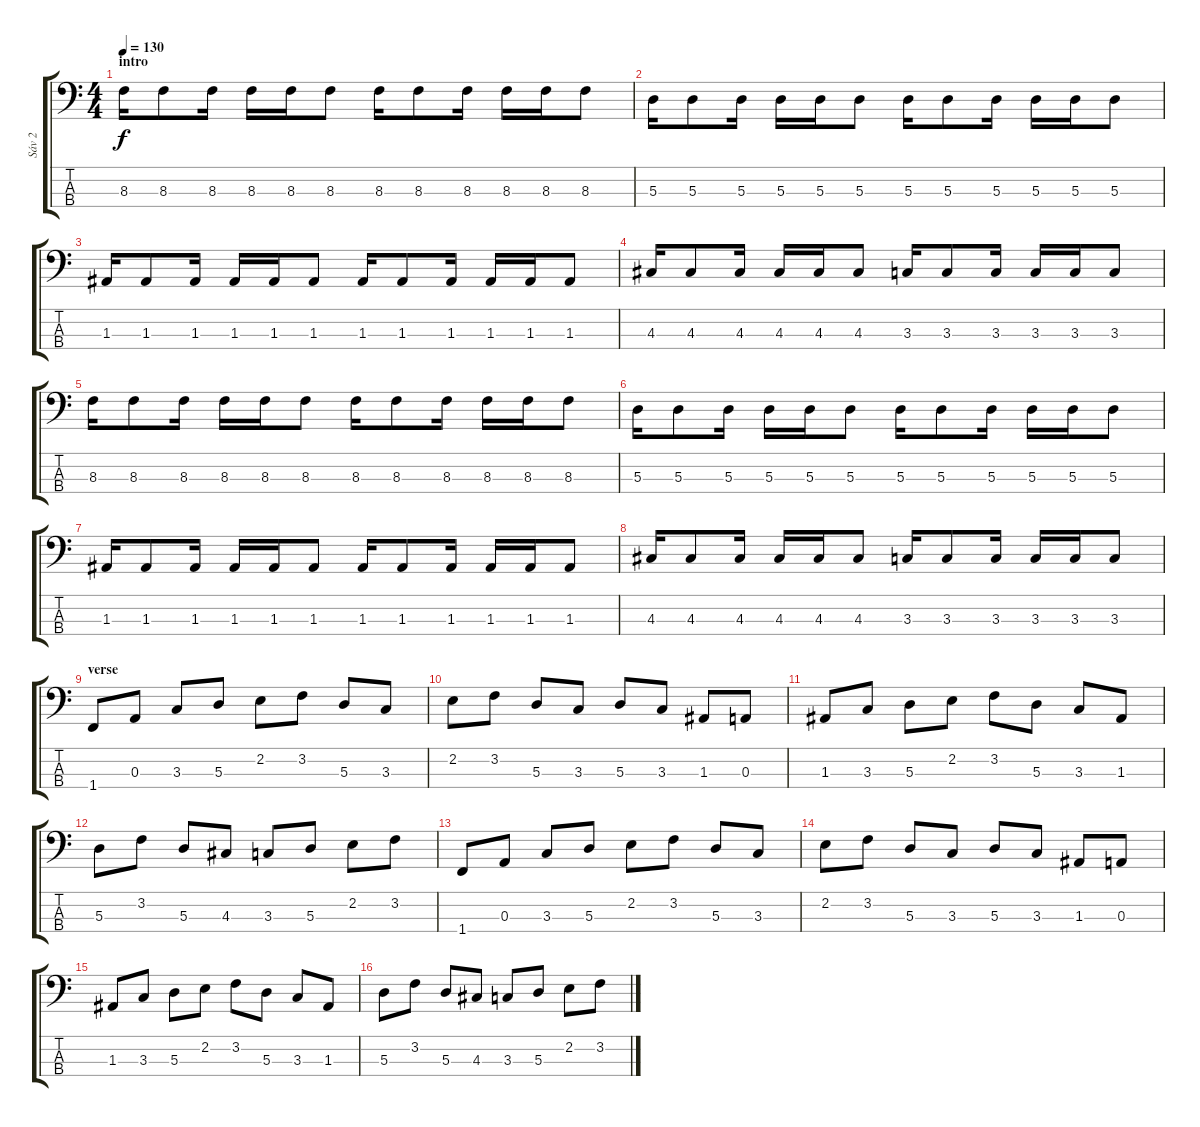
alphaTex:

\track ("Sáv 2" "Sáv 2") {instrument electricbasspick}
\staff {score tabs}
\tuning (G2 D2 A1 E1) {hide}
\ts (4 4)
\section ("" "intro")
\tempo 130
\clef f4
\ks c
8.3.16{dy f} 8.3.8 8.3.16 8.3.16 8.3.16 8.3.8 8.3.16 8.3.8 8.3.16 8.3.16 8.3.16 8.3.8 |
5.3.16 5.3.8 5.3.16 5.3.16 5.3.16 5.3.8 5.3.16 5.3.8 5.3.16 5.3.16 5.3.16 5.3.8 |
1.3.16 1.3.8 1.3.16 1.3.16 1.3.16 1.3.8 1.3.16 1.3.8 1.3.16 1.3.16 1.3.16 1.3.8 |
4.3.16 4.3.8 4.3.16 4.3.16 4.3.16 4.3.8 3.3.16 3.3.8 3.3.16 3.3.16 3.3.16 3.3.8 |
8.3.16 8.3.8 8.3.16 8.3.16 8.3.16 8.3.8 8.3.16 8.3.8 8.3.16 8.3.16 8.3.16 8.3.8 |
5.3.16 5.3.8 5.3.16 5.3.16 5.3.16 5.3.8 5.3.16 5.3.8 5.3.16 5.3.16 5.3.16 5.3.8 |
1.3.16 1.3.8 1.3.16 1.3.16 1.3.16 1.3.8 1.3.16 1.3.8 1.3.16 1.3.16 1.3.16 1.3.8 |
4.3.16 4.3.8 4.3.16 4.3.16 4.3.16 4.3.8 3.3.16 3.3.8 3.3.16 3.3.16 3.3.16 3.3.8 |
\section ("" "verse")
1.4.8 0.3.8 3.3.8 5.3.8 2.2.8 3.2.8 5.3.8 3.3.8 |
2.2.8 3.2.8 5.3.8 3.3.8 5.3.8 3.3.8 1.3.8 0.3.8 |
1.3.8 3.3.8 5.3.8 2.2.8 3.2.8 5.3.8 3.3.8 1.3.8 |
5.3.8 3.2.8 5.3.8 4.3.8 3.3.8 5.3.8 2.2.8 3.2.8 |
1.4.8 0.3.8 3.3.8 5.3.8 2.2.8 3.2.8 5.3.8 3.3.8 |
2.2.8 3.2.8 5.3.8 3.3.8 5.3.8 3.3.8 1.3.8 0.3.8 |
1.3.8 3.3.8 5.3.8 2.2.8 3.2.8 5.3.8 3.3.8 1.3.8 |
5.3.8 3.2.8 5.3.8 4.3.8 3.3.8 5.3.8 2.2.8 3.2.8
